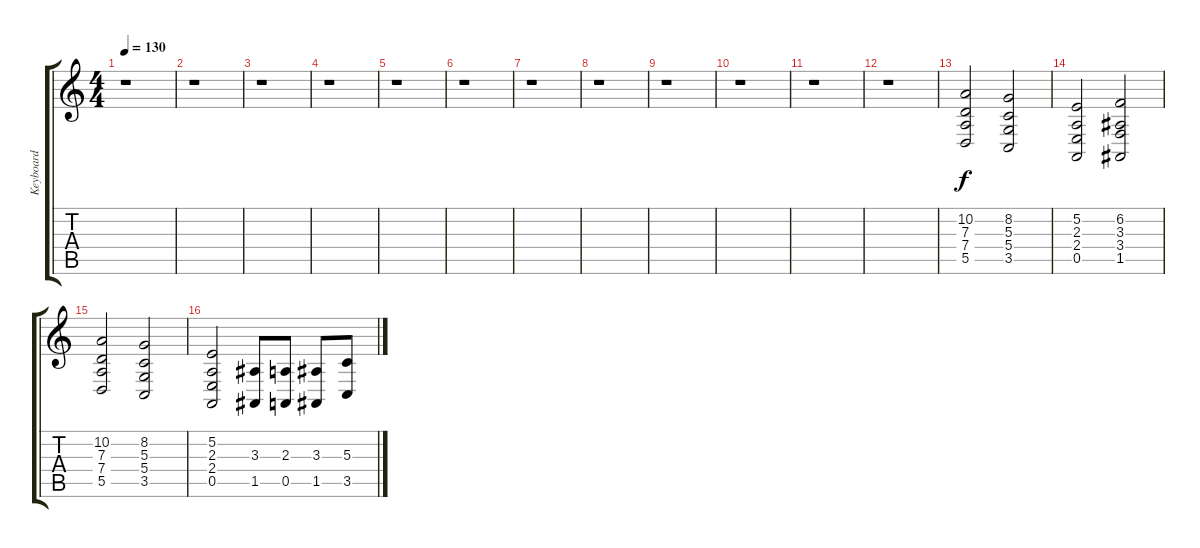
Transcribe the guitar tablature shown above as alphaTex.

\track ("Keyboard" "Keyboard") {instrument churchorgan}
\staff {score tabs}
\tuning (E4 B3 G3 D3 A2 E2) {hide}
\ts (4 4)
\tempo 130
\clef g2
\ks c
r.1{dy f} |
r.1 |
r.1 |
r.1 |
r.1 |
r.1 |
r.1 |
r.1 |
r.1 |
r.1 |
r.1 |
r.1 |
(10.2 7.3 7.4 5.5).2 (8.2 5.3 5.4 3.5).2 |
(5.2 2.3 2.4 0.5).2 (6.2 3.3 3.4 1.5).2 |
(10.2 7.3 7.4 5.5).2 (8.2 5.3 5.4 3.5).2 |
(5.2 2.3 2.4 0.5).2 (3.3 1.5).8 (2.3 0.5).8 (3.3 1.5).8 (5.3 3.5).8
